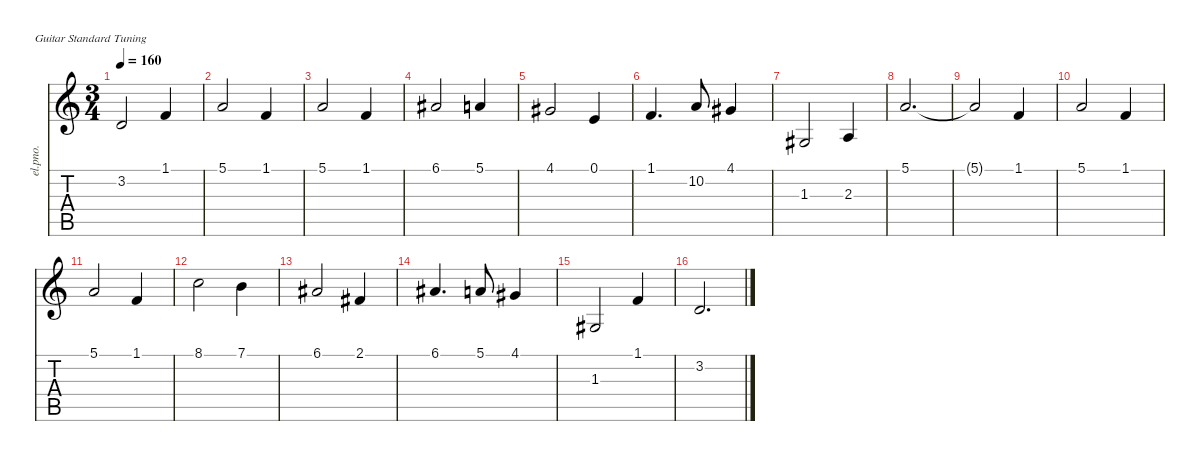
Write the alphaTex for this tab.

\defaultSystemsLayout 4
\hideDynamics
\bracketExtendMode nobrackets
\track ("Piste 4" "el.pno.") {instrument electricpiano1}
\staff {score tabs}
\tuning (E4 B3 G3 D3 A2 E2)
\ts (3 4)
\tempo 160
\clef g2
\ks c
3.2{t}.2{dy f beam Up} 1.1.4{beam Up} |
5.1.2{beam Up} 1.1.4{beam Up} |
5.1.2{beam Up} 1.1.4{beam Up} |
6.1{acc #}.2{beam Up} 5.1.4{beam Up} |
4.1{acc #}.2{beam Up} 0.1.4{beam Up} |
1.1.4{d beam Up} 10.2.8{beam Up} 4.1{acc #}.4{beam Up} |
1.3{acc #}.2{beam Up} 2.3.4{beam Up} |
5.1.2{d beam Up} |
5.1{t}.2{beam Up} 1.1.4{beam Up} |
5.1.2{beam Up} 1.1.4{beam Up} |
5.1.2{beam Up} 1.1.4{beam Up} |
8.1.2{beam Down} 7.1.4{beam Down} |
6.1{acc #}.2{beam Up} 2.1{acc #}.4{beam Up} |
6.1{acc #}.4{d beam Up} 5.1.8{beam Up} 4.1{acc #}.4{beam Up} |
1.3{acc #}.2{beam Up} 1.1.4{beam Up} |
3.2.2{d beam Up}
